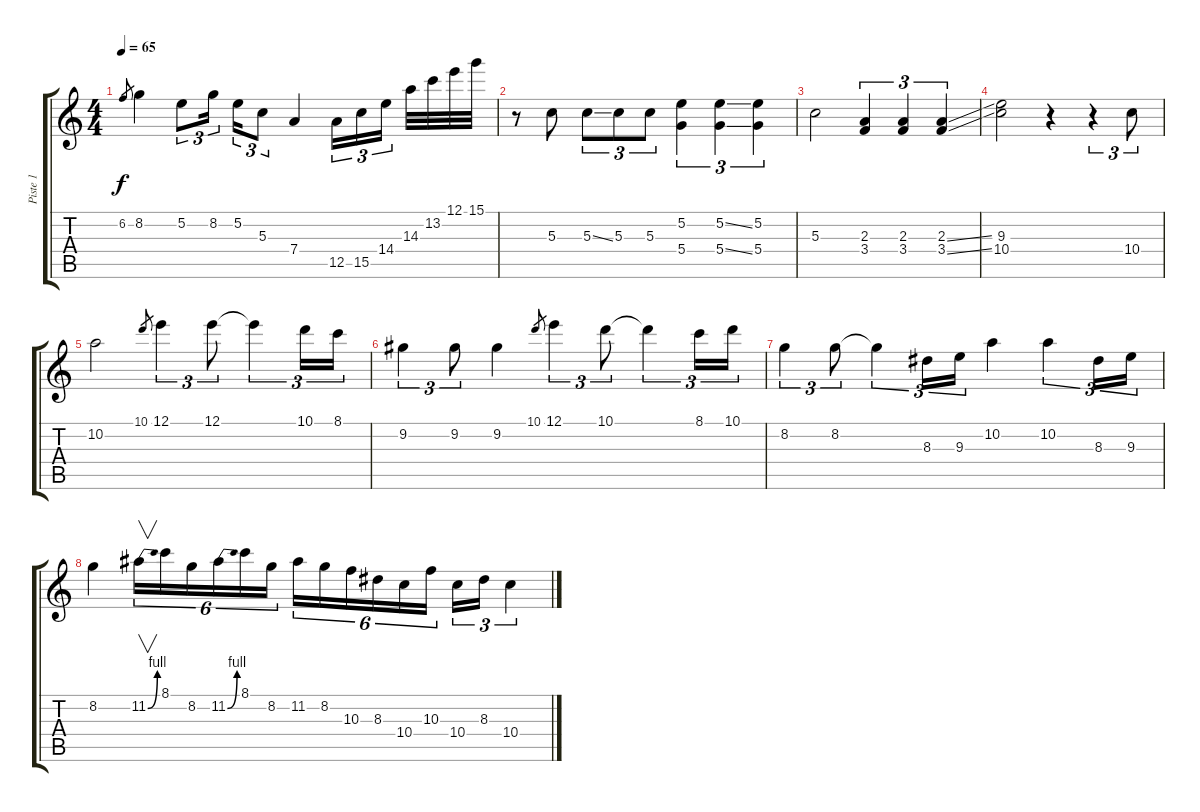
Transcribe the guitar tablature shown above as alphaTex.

\track ("Piste 1" "Piste 1") {instrument acousticguitarnylon}
\staff {score tabs}
\tuning (E4 B3 G3 D3 A2 E2) {hide}
\ts (4 4)
\tempo 65
\clef g2
\ks c
6.2.8{gr dy f} 8.2.4 5.2.8{tu (3 2)} 8.2.16{tu (3 2)} 5.2.16{tu (3 2)} 5.3.8{tu (3 2)} 7.4.4 12.5.16{tu (3 2)} 15.5.16{tu (3 2)} 14.4.16{tu (3 2)} 14.3.32 13.2.32 12.1.32 15.1.32 |
r.8 5.3.8 5.3{ss}.8{tu (3 2)} 5.3.8{tu (3 2)} 5.3.8{tu (3 2)} (5.2 5.4).4{tu (3 2)} (5.2{ss} 5.4{ss}).4{tu (3 2)} (5.2 5.4).4{tu (3 2)} |
5.3.2 (2.3 3.4).4{tu (3 2)} (2.3 3.4).4{tu (3 2)} (2.3{ss} 3.4{ss}).4{tu (3 2)} |
(9.3 10.4).2 r.4 r.4{tu (3 2)} 10.4.8{tu (3 2)} |
10.2.2 10.1.8{gr} 12.1.4{tu (3 2)} 12.1.8{tu (3 2)} 12.1{t}.4{tu (3 2)} 10.1.16{tu (3 2)} 8.1.16{tu (3 2)} |
9.2.4{tu (3 2)} 9.2.8{tu (3 2)} 9.2.4 10.1.8{gr} 12.1.4{tu (3 2)} 10.1.8{tu (3 2)} 10.1{t}.4{tu (3 2)} 8.1.16{tu (3 2)} 10.1.16{tu (3 2)} |
8.2.4{tu (3 2)} 8.2.8{tu (3 2)} 8.2{t}.4{tu (3 2)} 8.3.16{tu (3 2)} 9.3.16{tu (3 2)} 10.2.4 10.2.4{tu (3 2)} 8.3.16{tu (3 2)} 9.3.16{tu (3 2)} |
8.2.4 11.2{be (bend 0 0 60 4)}.16{v tu (6 4)} 8.1.16{tu (6 4)} 8.2.16{tu (6 4)} 11.2{be (bend 0 0 60 4)}.16{tu (6 4)} 8.1.16{tu (6 4)} 8.2.16{tu (6 4)} 11.2.16{tu (6 4)} 8.2.16{tu (6 4)} 10.3.16{tu (6 4)} 8.3.16{tu (6 4)} 10.4.16{tu (6 4)} 10.3.16{tu (6 4)} 10.4.16{tu (3 2)} 8.3.16{tu (3 2)} 10.4.4{tu (3 2)}
